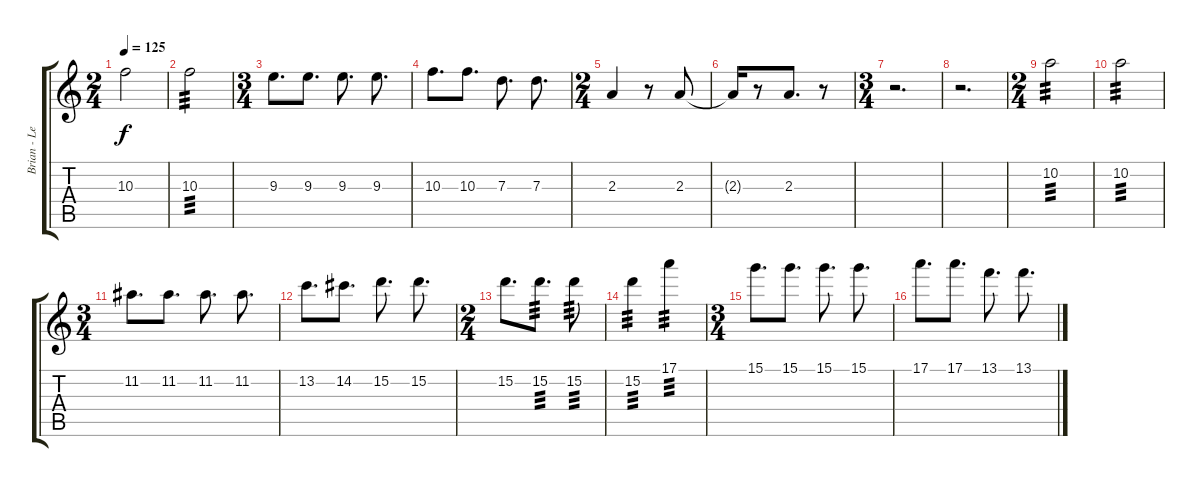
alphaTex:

\track ("Brian - Lead Guitar" "Brian - Le") {instrument electricguitarjazz}
\staff {score tabs}
\tuning (E4 B3 G3 D3 A2 D2) {hide}
\ts (2 4)
\tempo 125
\clef g2
\ks c
10.3.2{dy f} |
10.3.2{tp 3} |
\ts (3 4)
9.3.8{d} 9.3.8{d} 9.3.8{d} 9.3.8{d} |
10.3.8{d} 10.3.8{d} 7.3.8{d} 7.3.8{d} |
\ts (2 4)
2.3.4 r.8 2.3.8 |
2.3{t}.16 r.8 2.3.8{d} r.8 |
\ts (3 4)
r.2{d} |
r.2{d} |
\ts (2 4)
10.2.2{tp 3} |
10.2.2{tp 3} |
\ts (3 4)
11.2.8{d} 11.2.8{d} 11.2.8{d} 11.2.8{d} |
13.2.8{d} 14.2.8{d} 15.2.8{d} 15.2.8{d} |
\ts (2 4)
15.2.8{d} 15.2.8{d tp 3} 15.2.8{tp 3} |
15.2.4{tp 3} 17.1.4{tp 3} |
\ts (3 4)
15.1.8{d} 15.1.8{d} 15.1.8{d} 15.1.8{d} |
17.1.8{d} 17.1.8{d} 13.1.8{d} 13.1.8{d}
